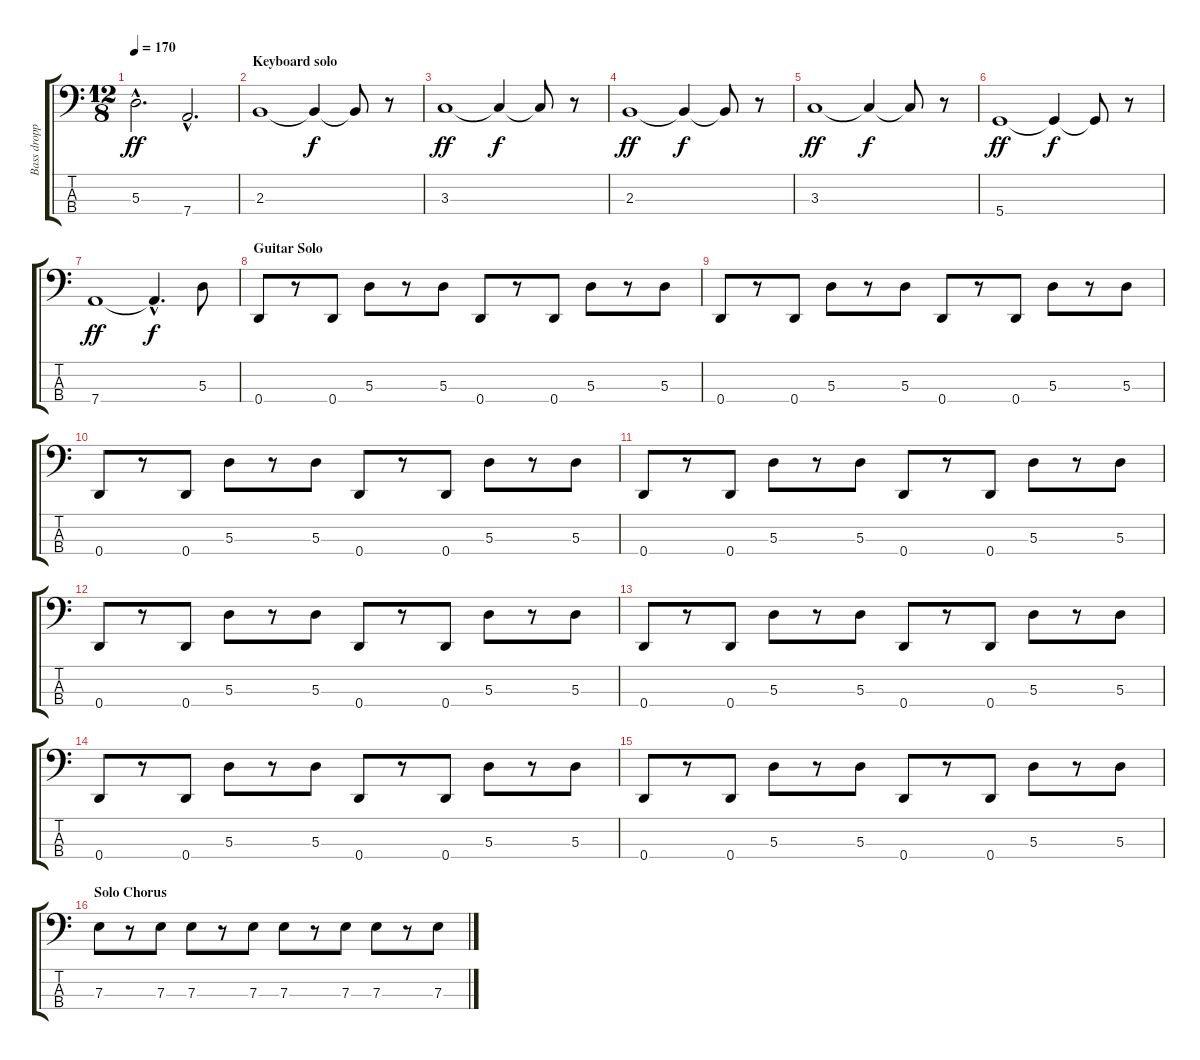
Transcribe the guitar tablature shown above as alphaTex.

\track ("Bass dropped D" "Bass dropp") {instrument electricbassfinger}
\staff {score tabs}
\tuning (G2 D2 A1 D1) {hide}
\ts (12 8)
\tempo 170
\clef f4
\ks c
5.3{hac}.2{d dy ff} 7.4{hac}.2{d} |
\section ("" "Keyboard solo")
2.3.1 2.3{t}.4{dy f} 2.3{t}.8 r.8 |
3.3.1{dy ff} 3.3{t}.4{dy f} 3.3{t}.8 r.8 |
2.3.1{dy ff} 2.3{t}.4{dy f} 2.3{t}.8 r.8 |
3.3.1{dy ff} 3.3{t}.4{dy f} 3.3{t}.8 r.8 |
5.4.1{dy ff} 5.4{t}.4{dy f} 5.4{t}.8 r.8 |
7.4.1{dy ff} 7.4{hac t}.4{d dy f} 5.3.8 |
\section ("" "Guitar Solo")
0.4.8 r.8 0.4.8 5.3.8 r.8 5.3.8 0.4.8 r.8 0.4.8 5.3.8 r.8 5.3.8 |
0.4.8 r.8 0.4.8 5.3.8 r.8 5.3.8 0.4.8 r.8 0.4.8 5.3.8 r.8 5.3.8 |
0.4.8 r.8 0.4.8 5.3.8 r.8 5.3.8 0.4.8 r.8 0.4.8 5.3.8 r.8 5.3.8 |
0.4.8 r.8 0.4.8 5.3.8 r.8 5.3.8 0.4.8 r.8 0.4.8 5.3.8 r.8 5.3.8 |
0.4.8 r.8 0.4.8 5.3.8 r.8 5.3.8 0.4.8 r.8 0.4.8 5.3.8 r.8 5.3.8 |
0.4.8 r.8 0.4.8 5.3.8 r.8 5.3.8 0.4.8 r.8 0.4.8 5.3.8 r.8 5.3.8 |
0.4.8 r.8 0.4.8 5.3.8 r.8 5.3.8 0.4.8 r.8 0.4.8 5.3.8 r.8 5.3.8 |
0.4.8 r.8 0.4.8 5.3.8 r.8 5.3.8 0.4.8 r.8 0.4.8 5.3.8 r.8 5.3.8 |
\section ("" "Solo Chorus")
7.3.8 r.8 7.3.8 7.3.8 r.8 7.3.8 7.3.8 r.8 7.3.8 7.3.8 r.8 7.3.8
